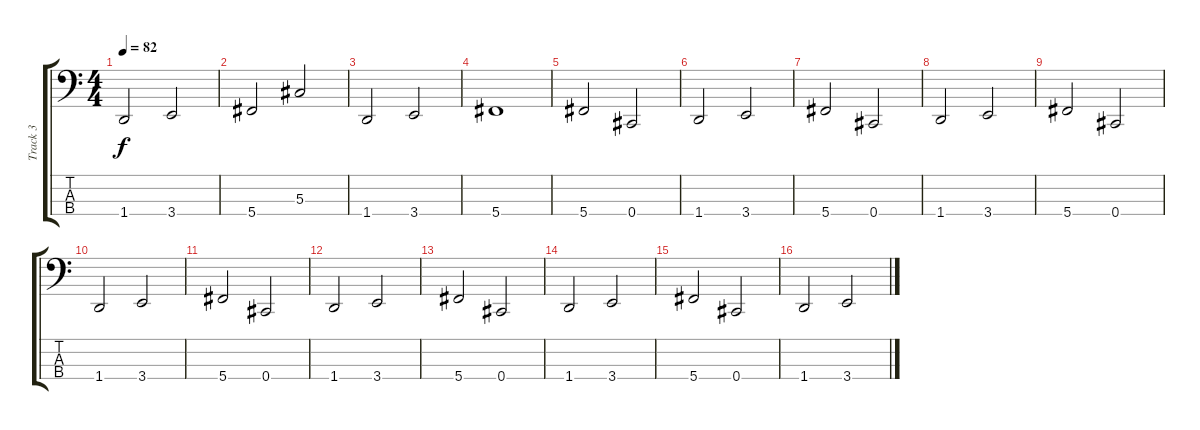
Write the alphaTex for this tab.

\track ("Track 3" "Track 3") {instrument electricbassfinger}
\staff {score tabs}
\tuning (Gb2 Db2 Ab1 Db1) {hide}
\ts (4 4)
\tempo 82
\clef f4
\ks c
1.4.2{dy f} 3.4.2 |
5.4.2 5.3.2 |
1.4.2 3.4.2 |
5.4.1 |
5.4.2 0.4.2 |
1.4.2 3.4.2 |
5.4.2 0.4.2 |
1.4.2 3.4.2 |
5.4.2 0.4.2 |
1.4.2 3.4.2 |
5.4.2 0.4.2 |
1.4.2 3.4.2 |
5.4.2 0.4.2 |
1.4.2 3.4.2 |
5.4.2 0.4.2 |
1.4.2 3.4.2
